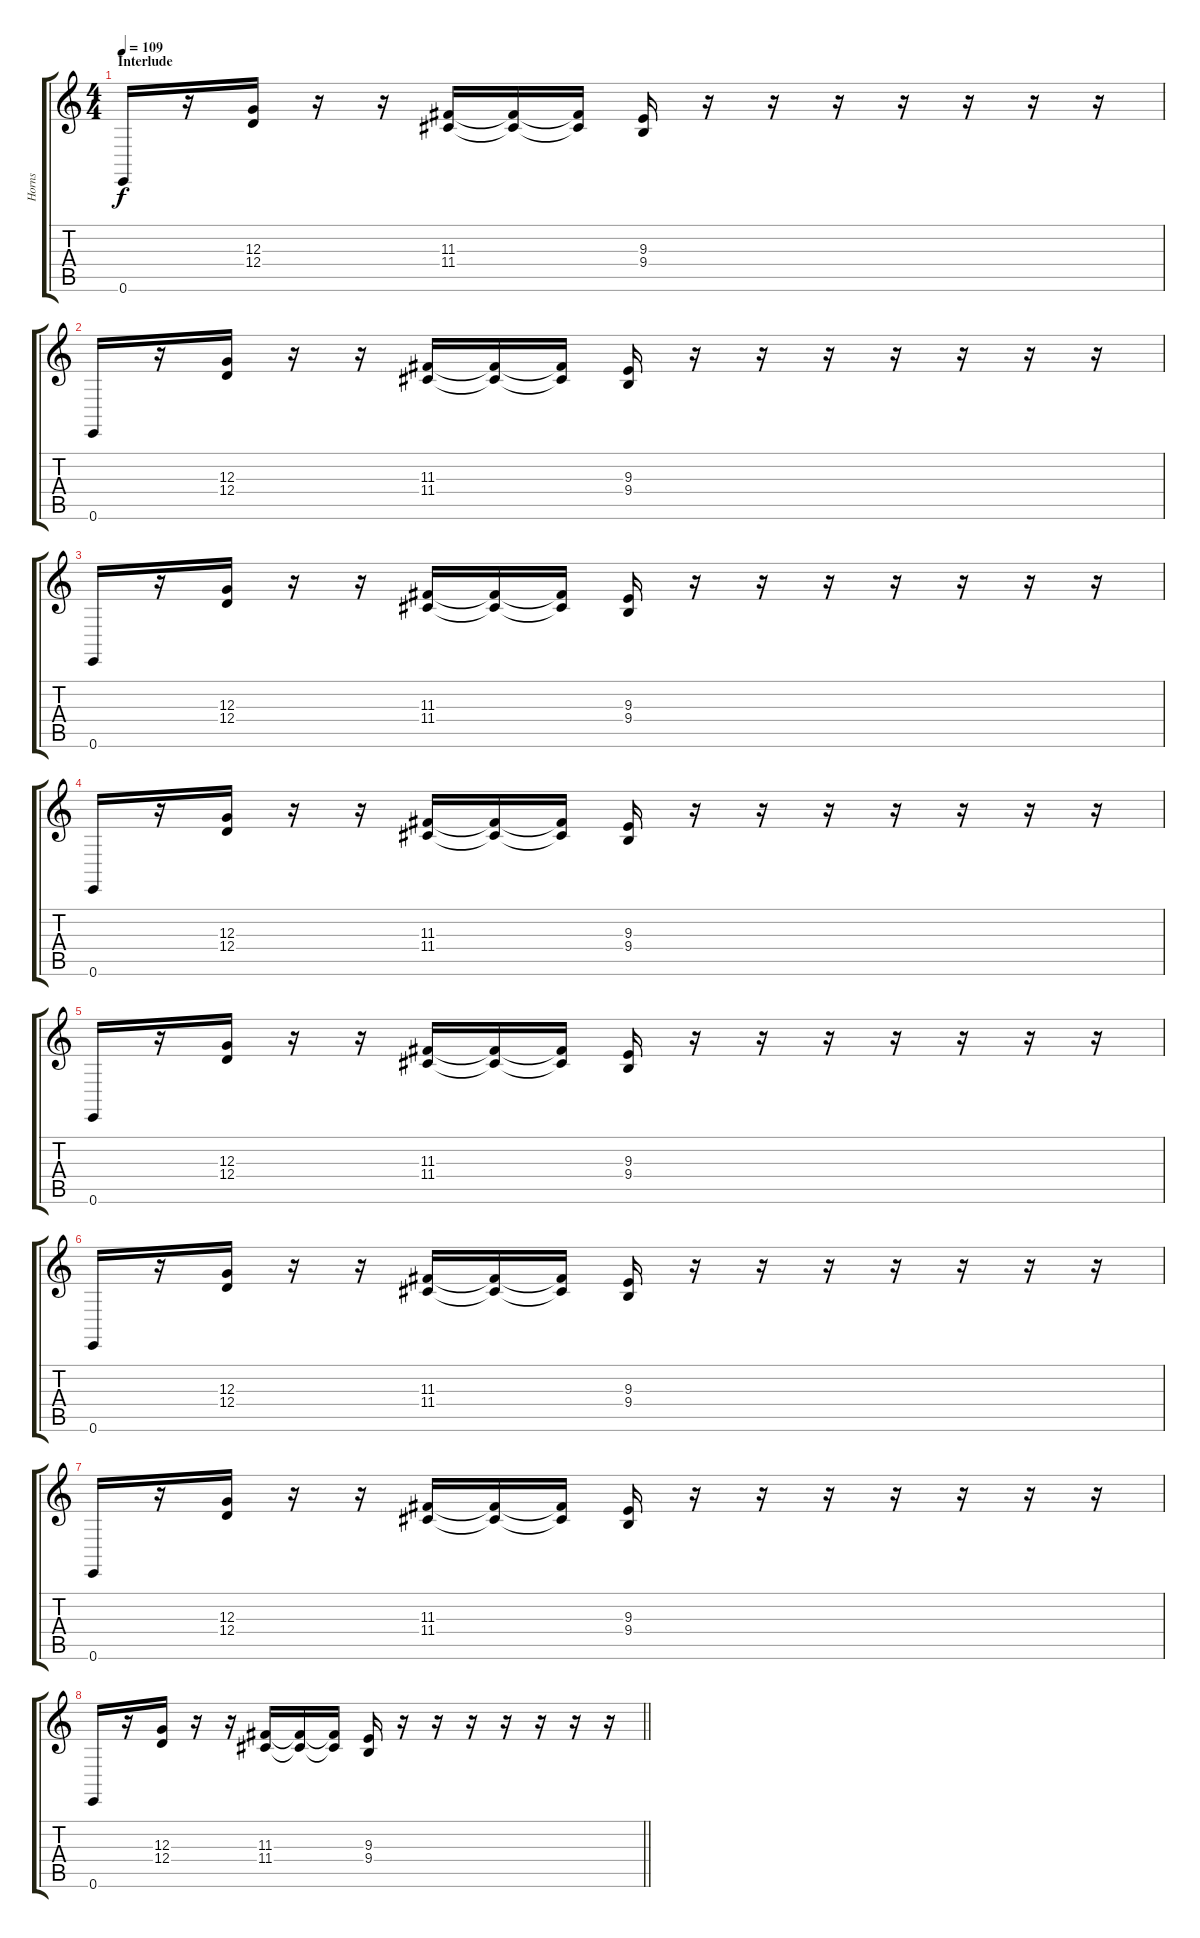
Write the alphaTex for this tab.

\track ("Horns" "Horns") {instrument brasssection}
\staff {score tabs}
\tuning (E4 B3 G3 D3 A2 E2) {hide}
\ts (4 4)
\section ("" "Interlude")
\tempo 109
\clef g2
\ks c
0.6.16{dy f} r.16 (12.3 12.4).16 r.16 r.16 (11.3 11.4).16 (11.3{t} 11.4{t}).16 (11.3{t} 11.4{t}).16 (9.3 9.4).16 r.16 r.16 r.16 r.16 r.16 r.16 r.16 |
0.6.16 r.16 (12.3 12.4).16 r.16 r.16 (11.3 11.4).16 (11.3{t} 11.4{t}).16 (11.3{t} 11.4{t}).16 (9.3 9.4).16 r.16 r.16 r.16 r.16 r.16 r.16 r.16 |
0.6.16 r.16 (12.3 12.4).16 r.16 r.16 (11.3 11.4).16 (11.3{t} 11.4{t}).16 (11.3{t} 11.4{t}).16 (9.3 9.4).16 r.16 r.16 r.16 r.16 r.16 r.16 r.16 |
0.6.16 r.16 (12.3 12.4).16 r.16 r.16 (11.3 11.4).16 (11.3{t} 11.4{t}).16 (11.3{t} 11.4{t}).16 (9.3 9.4).16 r.16 r.16 r.16 r.16 r.16 r.16 r.16 |
0.6.16 r.16 (12.3 12.4).16 r.16 r.16 (11.3 11.4).16 (11.3{t} 11.4{t}).16 (11.3{t} 11.4{t}).16 (9.3 9.4).16 r.16 r.16 r.16 r.16 r.16 r.16 r.16 |
0.6.16 r.16 (12.3 12.4).16 r.16 r.16 (11.3 11.4).16 (11.3{t} 11.4{t}).16 (11.3{t} 11.4{t}).16 (9.3 9.4).16 r.16 r.16 r.16 r.16 r.16 r.16 r.16 |
0.6.16 r.16 (12.3 12.4).16 r.16 r.16 (11.3 11.4).16 (11.3{t} 11.4{t}).16 (11.3{t} 11.4{t}).16 (9.3 9.4).16 r.16 r.16 r.16 r.16 r.16 r.16 r.16 |
\barLineRight lightlight
0.6.16 r.16 (12.3 12.4).16 r.16 r.16 (11.3 11.4).16 (11.3{t} 11.4{t}).16 (11.3{t} 11.4{t}).16 (9.3 9.4).16 r.16 r.16 r.16 r.16 r.16 r.16 r.16
